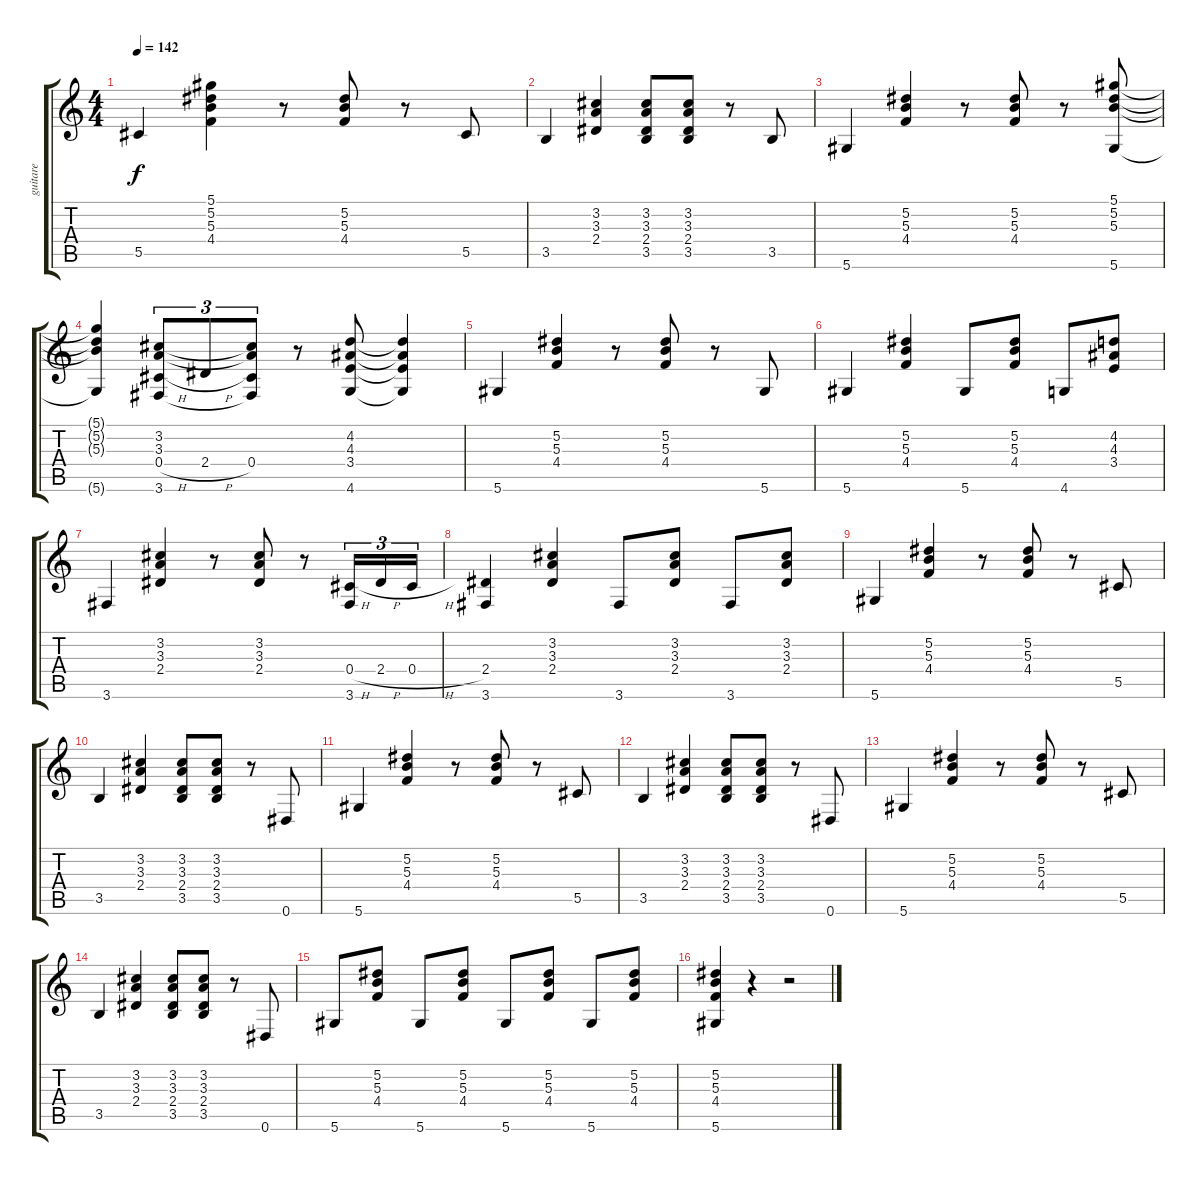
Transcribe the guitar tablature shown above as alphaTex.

\track ("guitare" "guitare") {instrument acousticguitarnylon}
\staff {score tabs}
\tuning (Eb4 Bb3 Gb3 Db3 Ab2 Eb2) {hide}
\ts (4 4)
\tempo 142
\clef g2
\ks c
5.5.4{dy f} (5.1 5.2 5.3 4.4).4 r.8 (5.2 5.3 4.4).8 r.8 5.5.8 |
3.5.4 (3.2 3.3 2.4).4 (3.2 3.3 2.4 3.5).8 (3.2 3.3 2.4 3.5).8 r.8 3.5.8 |
5.6.4 (5.2 5.3 4.4).4 r.8 (5.2 5.3 4.4).8 r.8 (5.1 5.2 5.3 5.6).8 |
(5.1{t} 5.2{t} 5.3{t} 5.6{t}).4 (3.2 3.3 0.4{h} 3.6).8{tu (3 2)} 2.4{h}.8{tu (3 2)} (3.2{t} 3.3{t} 0.4 3.6{t}).8{tu (3 2)} r.8 (4.2 4.3 3.4 4.6).8 (4.2{t} 4.3{t} 3.4{t} 4.6{t}).4 |
5.6.4 (5.2 5.3 4.4).4 r.8 (5.2 5.3 4.4).8 r.8 5.6.8 |
5.6.4 (5.2 5.3 4.4).4 5.6.8 (5.2 5.3 4.4).8 4.6.8 (4.2 4.3 3.4).8 |
3.6.4 (3.2 3.3 2.4).4 r.8 (3.2 3.3 2.4).8 r.8 (0.4{h} 3.6).16{tu (3 2)} 2.4{h}.16{tu (3 2)} 0.4{h}.16{tu (3 2)} |
(2.4 3.6).4 (3.2 3.3 2.4).4 3.6.8 (3.2 3.3 2.4).8 3.6.8 (3.2 3.3 2.4).8 |
5.6.4 (5.2 5.3 4.4).4 r.8 (5.2 5.3 4.4).8 r.8 5.5.8 |
3.5.4 (3.2 3.3 2.4).4 (3.2 3.3 2.4 3.5).8 (3.2 3.3 2.4 3.5).8 r.8 0.6.8 |
5.6.4 (5.2 5.3 4.4).4 r.8 (5.2 5.3 4.4).8 r.8 5.5.8 |
3.5.4 (3.2 3.3 2.4).4 (3.2 3.3 2.4 3.5).8 (3.2 3.3 2.4 3.5).8 r.8 0.6.8 |
5.6.4 (5.2 5.3 4.4).4 r.8 (5.2 5.3 4.4).8 r.8 5.5.8 |
3.5.4 (3.2 3.3 2.4).4 (3.2 3.3 2.4 3.5).8 (3.2 3.3 2.4 3.5).8 r.8 0.6.8 |
5.6.8 (5.2 5.3 4.4).8 5.6.8 (5.2 5.3 4.4).8 5.6.8 (5.2 5.3 4.4).8 5.6.8 (5.2 5.3 4.4).8 |
(5.2 5.3 4.4 5.6).4 r.4 r.2
